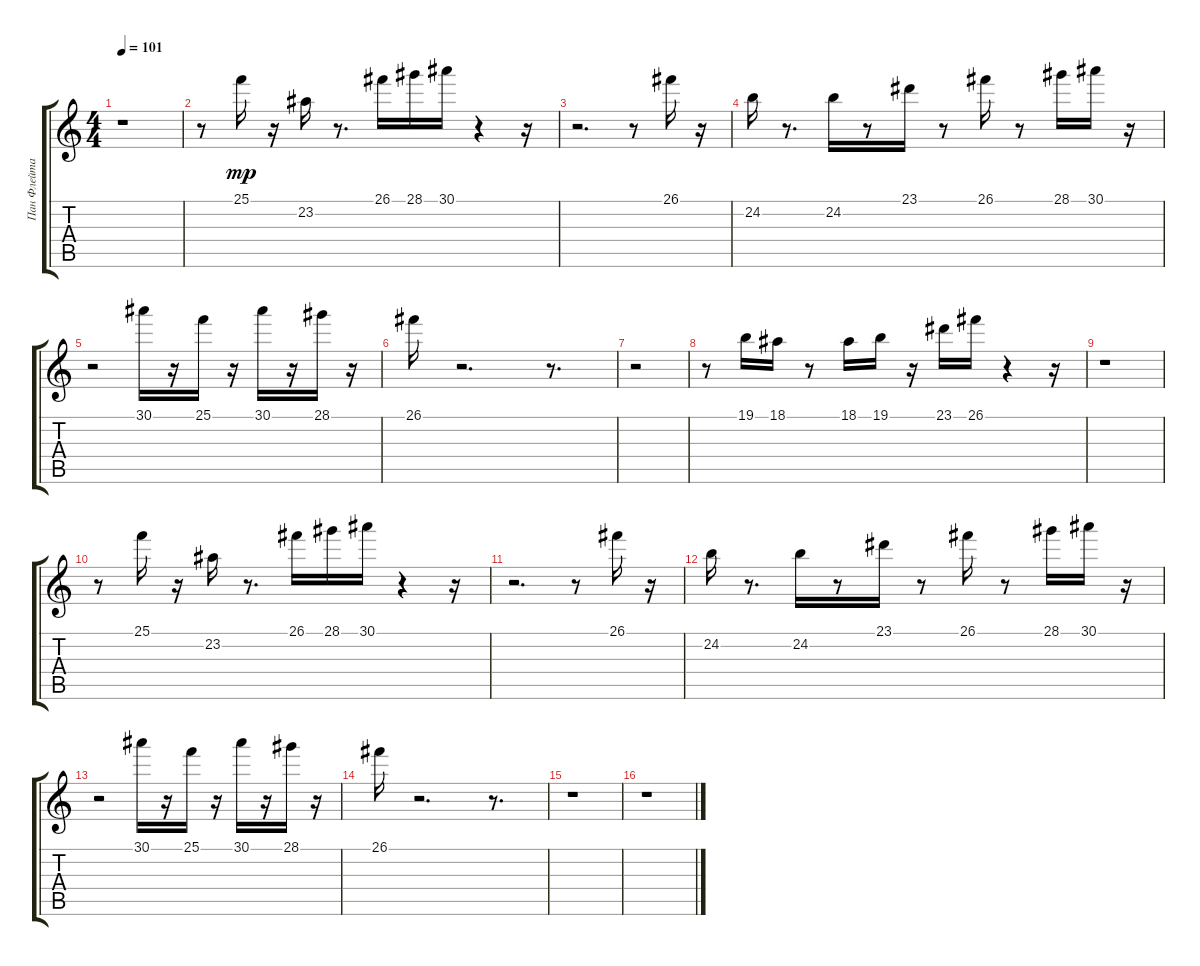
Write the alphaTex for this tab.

\track ("Пан Флейта" "Пан Флейта") {instrument panflute}
\staff {score tabs}
\tuning (E4 B3 G3 D3 A2 E2) {hide}
\ts (4 4)
\tempo 101
\clef g2
\ks c
r.1{dy mp} |
r.8 25.1.16 r.16 23.2.16 r.8{d} 26.1.16 28.1.16 30.1.16 r.4 r.16 |
r.2{d} r.8 26.1.16 r.16 |
24.2.16 r.8{d} 24.2.16 r.8 23.1.16 r.8 26.1.16 r.8 28.1.16 30.1.16 r.16 |
r.2 30.1.16 r.16 25.1.16 r.16 30.1.16 r.16 28.1.16 r.16 |
26.1.16 r.2{d} r.8{d} |
r.2 |
r.8 19.1.16 18.1.16 r.8 18.1.16 19.1.16 r.16 23.1.16 26.1.16 r.4 r.16 |
r.1 |
r.8 25.1.16 r.16 23.2.16 r.8{d} 26.1.16 28.1.16 30.1.16 r.4 r.16 |
r.2{d} r.8 26.1.16 r.16 |
24.2.16 r.8{d} 24.2.16 r.8 23.1.16 r.8 26.1.16 r.8 28.1.16 30.1.16 r.16 |
r.2 30.1.16 r.16 25.1.16 r.16 30.1.16 r.16 28.1.16 r.16 |
26.1.16 r.2{d} r.8{d} |
r.1 |
r.1
